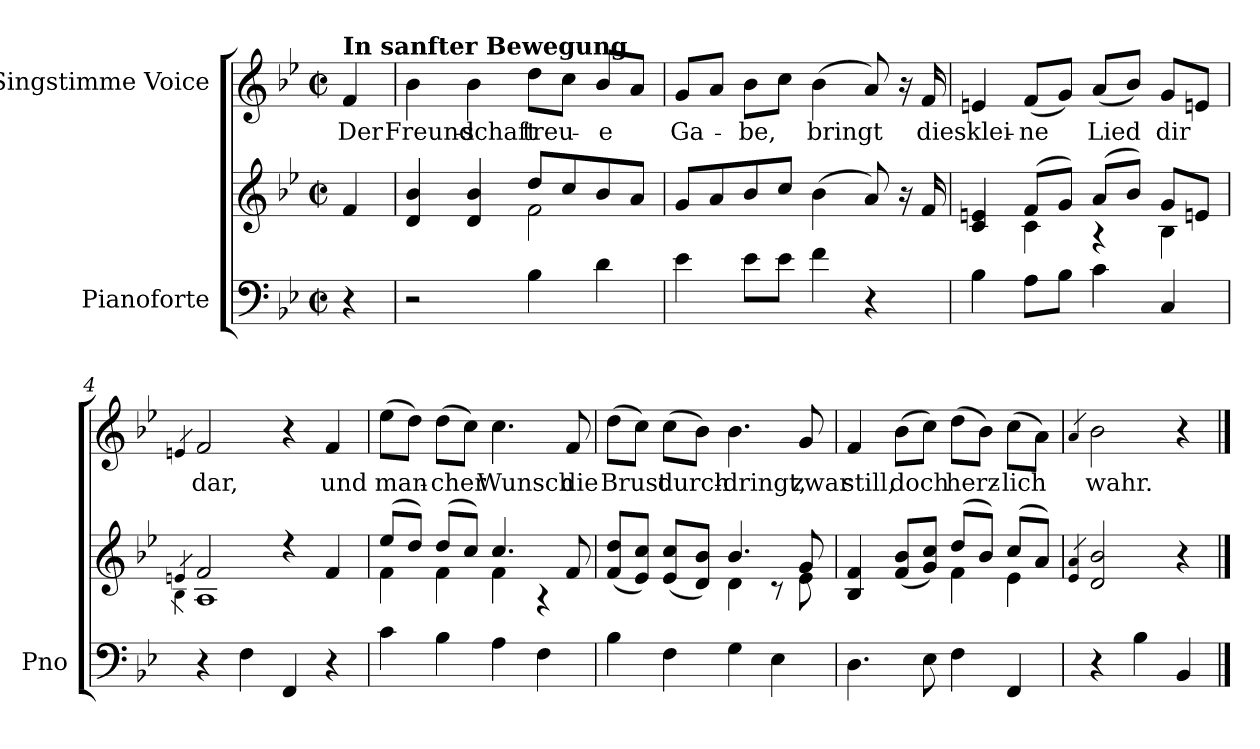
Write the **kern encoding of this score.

**kern	**kern	**kern	**text
*part2	*part2	*part1	*part1
*staff3	*staff2	*staff1	*staff1
*I"Pianoforte	*	*I"Singstimme Voice	*
*I'Pno	*	*	*
*clefF4	*clefG2	*clefG2	*
*k[b-e-]	*k[b-e-]	*k[b-e-]	*
*M2/2	*M2/2	*M2/2	*
*met(c|)	*met(c|)	*met(c|)	*
=	=	=	=
!	!	!LO:TX:a:B:t=In sanfter Bewegung	!
!	!	!	!LO:LY:b
4r	4f/	4f/	Der
=1	=1	=1	=1
*	*^	*	*
!	!	!	!	!LO:LY:b
2r	4d/ 4b-/	2ryy	4b-\	Freund-
!	!	!	!	!LO:LY:b
.	4d/ 4b-/	.	4b-\	-schaft
!	!	!	!	!LO:LY:b
4B-\	8dd/L	2f\	8dd\L	treu-
.	8cc/	.	8cc\J	.
!	!	!	!	!LO:LY:b
4d\	8b-/	.	8b-/L	-e
.	8a/J	.	8a/J	.
*	*v	*v	*	*
=2	=2	=2	=2
!	!	!	!LO:LY:b
4e-\	8g/L	8g/L	Ga-
.	8a/	8a/J	.
!	!	!	!LO:LY:b
8e-\L	8b-/	8b-\L	-be,
8e-\J	8cc/J	8cc\J	.
!	!	!	!LO:LY:b
4f\	(4b-\	(4b-\	bringt
4r	8a/)	8a/)	.
.	16r	16r	.
!	!	!	!LO:LY:b
.	16f/	16f/	dies
=3	=3	=3	=3
*	*^	*	*
!	!	!	!	!LO:LY:b
4B-\	4c/ 4en/	4ryy	4en/	klei-
!	!	!	!	!LO:LY:b
8A\L	(8f/L	4c\	(8f/L	-ne
8B-\J	8g/J)	.	8g/J)	.
!	!	!	!	!LO:LY:b
4c\	(8a/L	4r	(8a/L	Lied
.	8b-/J)	.	8b-/J)	.
!	!	!	!	!LO:LY:b
4C/	8g/L	4B-\	8g/L	dir
.	8en/J	.	8en/J	.
!!LO:LB:g=z
=4	=4	=4	=4	=4
.	4qenj/	4qB-\	4qenj/	.
!	!	!	!	!LO:LY:b
4r	2f/	1A	2f/	dar,
4F\	.	.	.	.
4FF/	4r	.	4r	.
!	!	!	!	!LO:LY:b
4r	4f/	.	4f/	und
!!LO:LB:g=z
=5	=5	=5	=5	=5
!	!	!	!	!LO:LY:b
4c\	(8ee-/L	4f\	(8ee-\L	man-
.	8dd/J)	.	8dd\J)	.
!	!	!	!	!LO:LY:b
4B-\	(8dd/L	4f\	(8dd\L	-cher
.	8cc/J)	.	8cc\J)	.
!	!	!	!	!LO:LY:b
4A\	4.cc/	4f\	4.cc\	Wunsch
4F\	.	4r	.	.
!	!	!	!	!LO:LY:b
.	8f/	.	8f/	die
=6	=6	=6	=6	=6
!	!	!	!	!LO:LY:b
4B-\	(8f/ 8dd/L	2ryy	(8dd\L	Brust
.	8e-/ 8cc/J)	.	8cc\J)	.
!	!	!	!	!LO:LY:b
4F\	(8e-/ 8cc/L	.	(8cc\L	durch-
.	8d/ 8b-/J)	.	8b-\J)	.
!	!	!	!	!LO:LY:b
4G\	4.b-/	4d\	4.b-\	-dringt,
4E-\	.	8r	.	.
!	!	!	!	!LO:LY:b
.	8g/	8e-\	8g/	zwar
=7	=7	=7	=7	=7
!	!	!	!	!LO:LY:b
4.D\	4B-/ 4f/	2ryy	4f/	still,
!	!	!	!	!LO:LY:b
.	(8f/ 8b-/L	.	(8b-\L	doch
8E-\	8g/ 8cc/J)	.	8cc\J)	.
!	!	!	!	!LO:LY:b
4F\	(8dd/L	4f\	(8dd\L	herz-
.	8b-/J)	.	8b-\J)	.
!	!	!	!	!LO:LY:b
4FF/	(8cc/L	4e-\	(8cc\L	-lich
.	8a/J)	.	8a\J)	.
*	*v	*v	*	*
=8	=8	=8	=8
.	4qe-/ 4qa/	4qa/	.
!	!	!	!LO:LY:b
4r	2d/ 2b-/	2b-\	wahr.
4B-\	.	.	.
4BB-/	4r	4r	.
==	==	==	==
*-	*-	*-	*-
